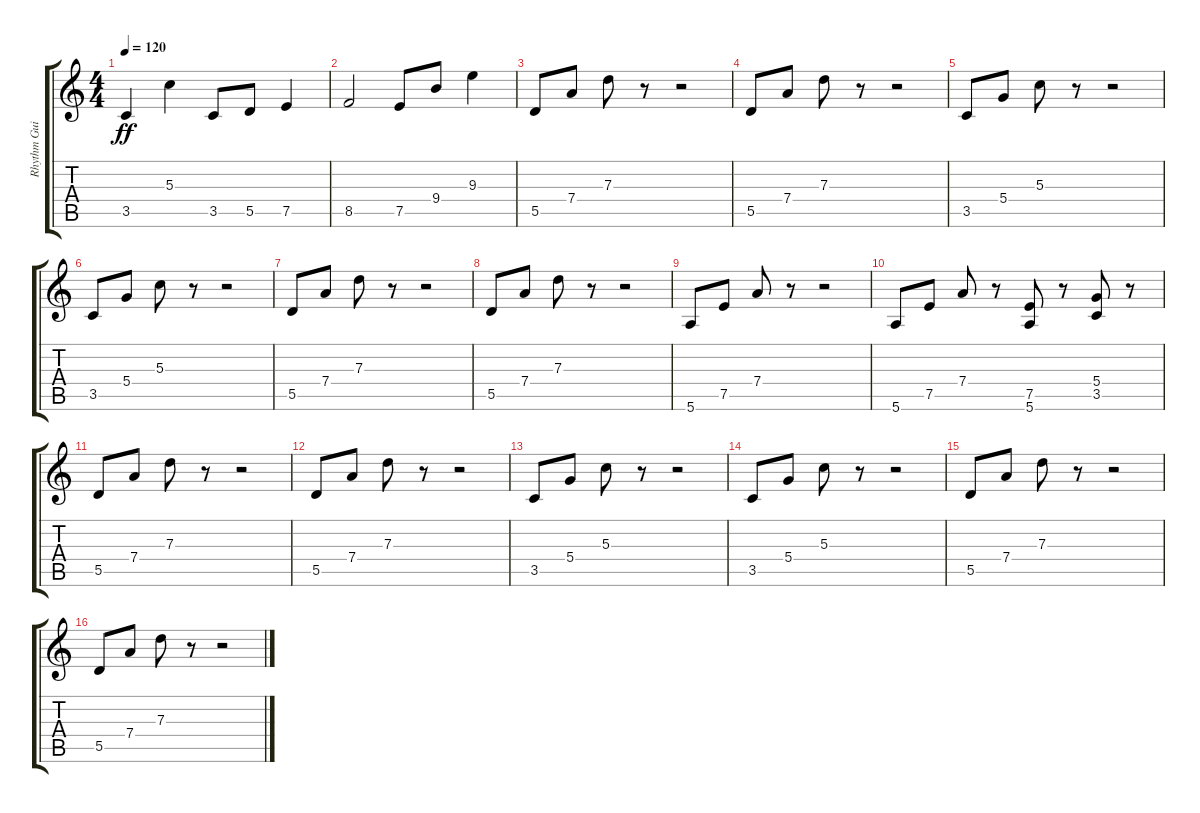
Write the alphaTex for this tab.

\track ("Rhythm Guitar" "Rhythm Gui") {instrument overdrivenguitar}
\staff {score tabs}
\tuning (E4 B3 G3 D3 A2 E2) {hide}
\ts (4 4)
\tempo 120
\clef g2
\ks c
3.5.4{dy ff} 5.3.4 3.5.8 5.5.8 7.5.4 |
8.5.2 7.5.8 9.4.8 9.3.4 |
5.5.8 7.4.8 7.3.8 r.8 r.2 |
5.5.8 7.4.8 7.3.8 r.8 r.2 |
3.5.8 5.4.8 5.3.8 r.8 r.2 |
3.5.8 5.4.8 5.3.8 r.8 r.2 |
5.5.8 7.4.8 7.3.8 r.8 r.2 |
5.5.8 7.4.8 7.3.8 r.8 r.2 |
5.6.8 7.5.8 7.4.8 r.8 r.2 |
5.6.8 7.5.8 7.4.8 r.8 (7.5 5.6).8 r.8 (5.4 3.5).8 r.8 |
5.5.8 7.4.8 7.3.8 r.8 r.2 |
5.5.8 7.4.8 7.3.8 r.8 r.2 |
3.5.8 5.4.8 5.3.8 r.8 r.2 |
3.5.8 5.4.8 5.3.8 r.8 r.2 |
5.5.8 7.4.8 7.3.8 r.8 r.2 |
5.5.8 7.4.8 7.3.8 r.8 r.2
